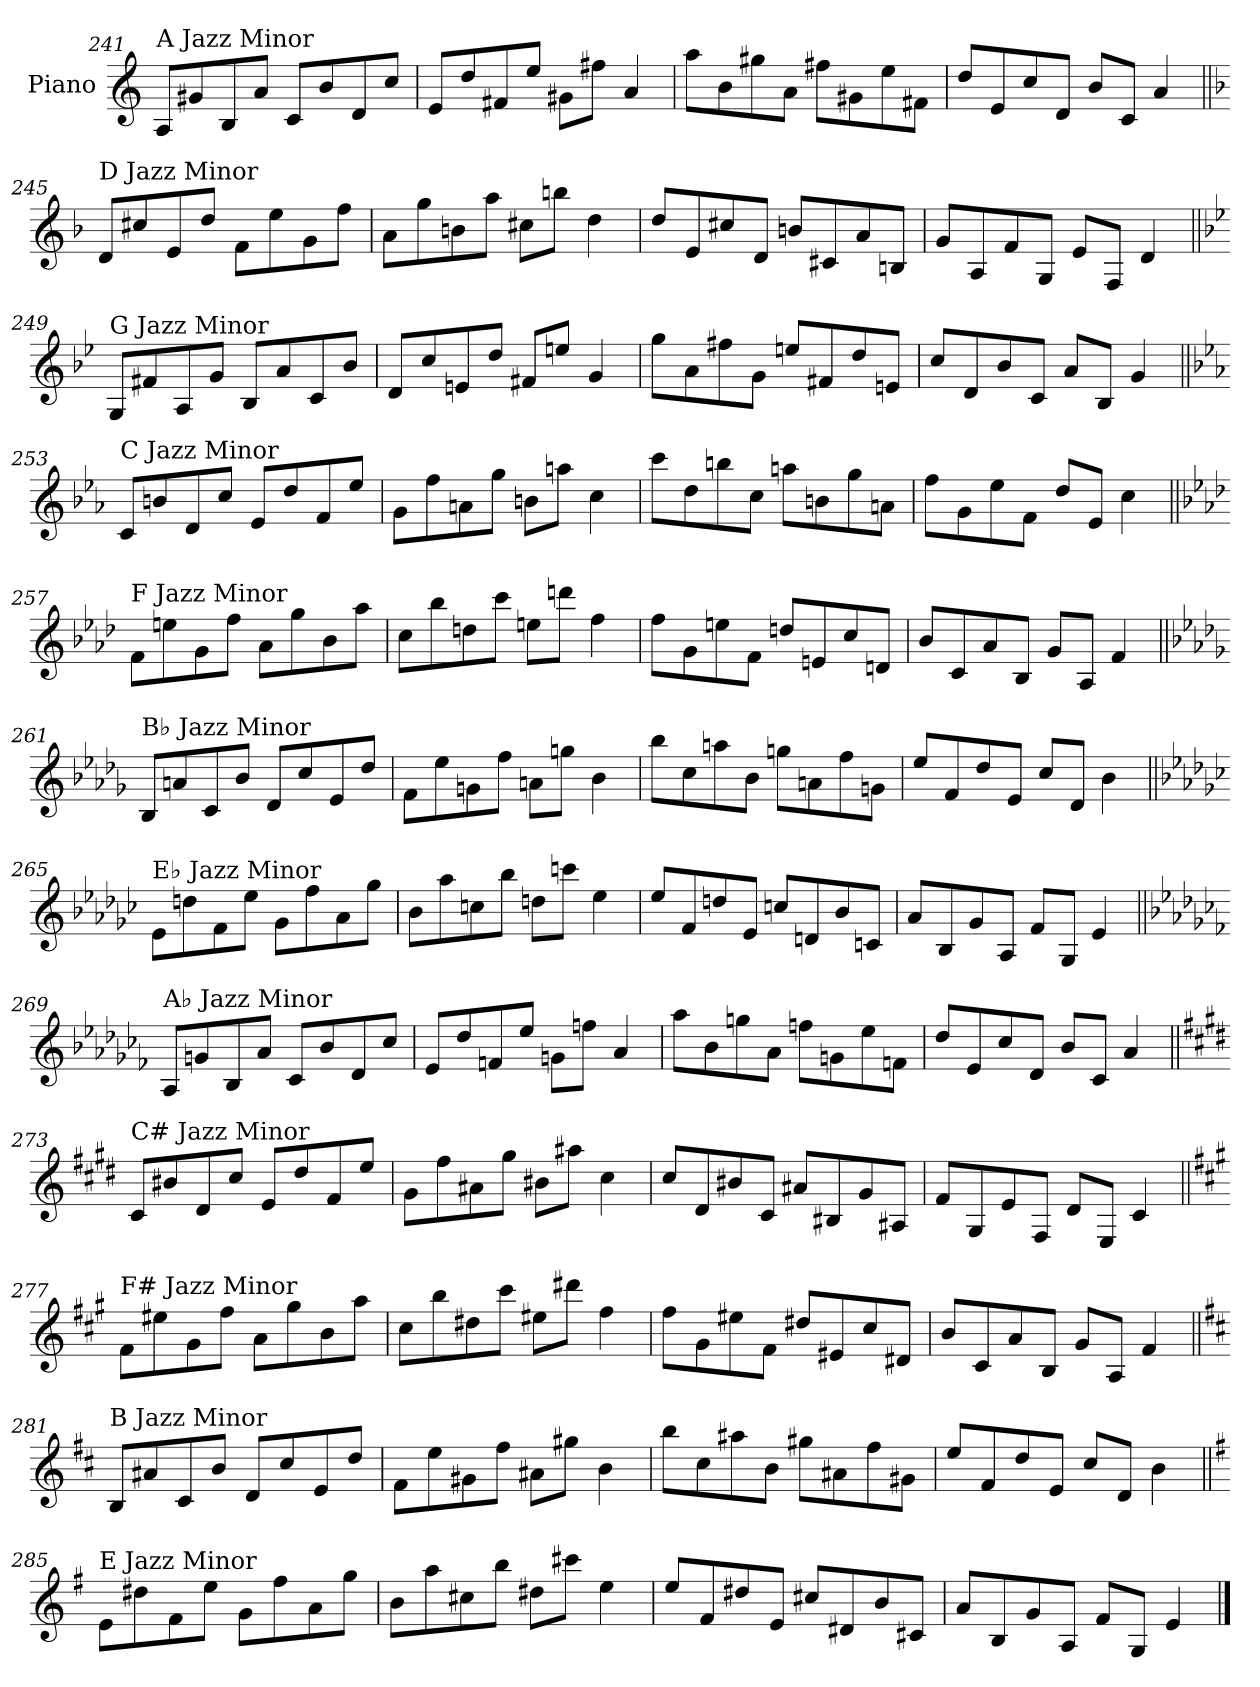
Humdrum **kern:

**kern
*part1
*staff1
*I"Piano
*I'Pno.
!!LO:PB:g=z
*clefG2
*k[]
=241
!LO:TX:a:t=A Jazz Minor
8A/L
8g#X/
8B/
8a/J
8c/L
8b/
8d/
8cc/J
=242
8e/L
8dd/
8f#X/
8ee/J
8g#X\L
8ff#X\J
4a/
=243
8aa\L
8b\
8gg#X\
8a\J
8ff#X\L
8g#X\
8ee\
8f#X\J
=244
8dd/L
8e/
8cc/
8d/J
8b/L
8c/J
4a/
!!LO:LB:g=z
=245||
*k[b-]
!LO:TX:a:t=D Jazz Minor
8d/L
8cc#X/
8e/
8dd/J
8f\L
8ee\
8g\
8ff\J
=246
8a\L
8gg\
8bn\
8aa\J
8cc#X\L
8bbn\J
4dd\
=247
8dd/L
8e/
8cc#X/
8d/J
8bn/L
8c#X/
8a/
8Bn/J
=248
8g/L
8A/
8f/
8G/J
8e/L
8F/J
4d/
!!LO:LB:g=z
=249||
*k[b-e-]
!LO:TX:a:t=G Jazz Minor
8G/L
8f#X/
8A/
8g/J
8B-/L
8a/
8c/
8b-/J
=250
8d/L
8cc/
8en/
8dd/J
8f#X/L
8een/J
4g/
=251
8gg\L
8a\
8ff#X\
8g\J
8een/L
8f#X/
8dd/
8en/J
=252
8cc/L
8d/
8b-/
8c/J
8a/L
8B-/J
4g/
!!LO:LB:g=z
=253||
*k[b-e-a-]
!LO:TX:a:t=C Jazz Minor
8c/L
8bn/
8d/
8cc/J
8e-/L
8dd/
8f/
8ee-/J
=254
8g\L
8ff\
8an\
8gg\J
8bn\L
8aan\J
4cc\
=255
8ccc\L
8dd\
8bbn\
8cc\J
8aan\L
8bn\
8gg\
8an\J
=256
8ff\L
8g\
8ee-\
8f\J
8dd/L
8e-/J
4cc\
!!LO:LB:g=z
=257||
*k[b-e-a-d-]
!LO:TX:a:t=F Jazz Minor
8f\L
8een\
8g\
8ff\J
8a-\L
8gg\
8b-\
8aa-\J
=258
8cc\L
8bb-\
8ddn\
8ccc\J
8een\L
8dddn\J
4ff\
=259
8ff\L
8g\
8een\
8f\J
8ddn/L
8en/
8cc/
8dn/J
=260
8b-/L
8c/
8a-/
8B-/J
8g/L
8A-/J
4f/
!!LO:LB:g=z
=261||
*k[b-e-a-d-g-]
!LO:TX:a:t=B♭ Jazz Minor
8B-/L
8an/
8c/
8b-/J
8d-/L
8cc/
8e-/
8dd-/J
=262
8f\L
8ee-\
8gn\
8ff\J
8an\L
8ggn\J
4b-\
=263
8bb-\L
8cc\
8aan\
8b-\J
8ggn\L
8an\
8ff\
8gn\J
=264
8ee-/L
8f/
8dd-/
8e-/J
8cc/L
8d-/J
4b-\
!!LO:PB:g=z
=265||
*k[b-e-a-d-g-c-]
!LO:TX:a:t=E♭ Jazz Minor
8e-\L
8ddn\
8f\
8ee-\J
8g-\L
8ff\
8a-\
8gg-\J
=266
8b-\L
8aa-\
8ccn\
8bb-\J
8ddn\L
8cccn\J
4ee-\
=267
8ee-/L
8f/
8ddn/
8e-/J
8ccn/L
8dn/
8b-/
8cn/J
=268
8a-/L
8B-/
8g-/
8A-/J
8f/L
8G-/J
4e-/
!!LO:LB:g=z
=269||
*k[b-e-a-d-g-c-f-]
!LO:TX:a:t=A♭ Jazz Minor
8A-/L
8gn/
8B-/
8a-/J
8c-/L
8b-/
8d-/
8cc-/J
=270
8e-/L
8dd-/
8fn/
8ee-/J
8gn\L
8ffn\J
4a-/
=271
8aa-\L
8b-\
8ggn\
8a-\J
8ffn\L
8gn\
8ee-\
8fn\J
=272
8dd-/L
8e-/
8cc-/
8d-/J
8b-/L
8c-/J
4a-/
!!LO:LB:g=z
=273||
*k[f#c#g#d#]
!LO:TX:a:t=C# Jazz Minor
8c#/L
8b#X/
8d#/
8cc#/J
8e/L
8dd#/
8f#/
8ee/J
=274
8g#\L
8ff#\
8a#X\
8gg#\J
8b#X\L
8aa#X\J
4cc#\
=275
8cc#/L
8d#/
8b#X/
8c#/J
8a#X/L
8B#X/
8g#/
8A#X/J
=276
8f#/L
8G#/
8e/
8F#/J
8d#/L
8E/J
4c#/
!!LO:LB:g=z
=277||
*k[f#c#g#]
!LO:TX:a:t=F# Jazz Minor
8f#\L
8ee#X\
8g#\
8ff#\J
8a\L
8gg#\
8b\
8aa\J
=278
8cc#\L
8bb\
8dd#X\
8ccc#\J
8ee#X\L
8ddd#X\J
4ff#\
=279
8ff#\L
8g#\
8ee#X\
8f#\J
8dd#X/L
8e#X/
8cc#/
8d#X/J
=280
8b/L
8c#/
8a/
8B/J
8g#/L
8A/J
4f#/
!!LO:LB:g=z
=281||
*k[f#c#]
!LO:TX:a:t=B Jazz Minor
8B/L
8a#X/
8c#/
8b/J
8d/L
8cc#/
8e/
8dd/J
=282
8f#\L
8ee\
8g#X\
8ff#\J
8a#X\L
8gg#X\J
4b\
=283
8bb\L
8cc#\
8aa#X\
8b\J
8gg#X\L
8a#X\
8ff#\
8g#X\J
=284
8ee/L
8f#/
8dd/
8e/J
8cc#/L
8d/J
4b\
!!LO:LB:g=z
=285||
*k[f#]
!LO:TX:a:t=E Jazz Minor
8e\L
8dd#X\
8f#\
8ee\J
8g\L
8ff#\
8a\
8gg\J
=286
8b\L
8aa\
8cc#X\
8bb\J
8dd#X\L
8ccc#X\J
4ee\
=287
8ee/L
8f#/
8dd#X/
8e/J
8cc#X/L
8d#X/
8b/
8c#X/J
=288
8a/L
8B/
8g/
8A/J
8f#/L
8G/J
4e/
==
*-
